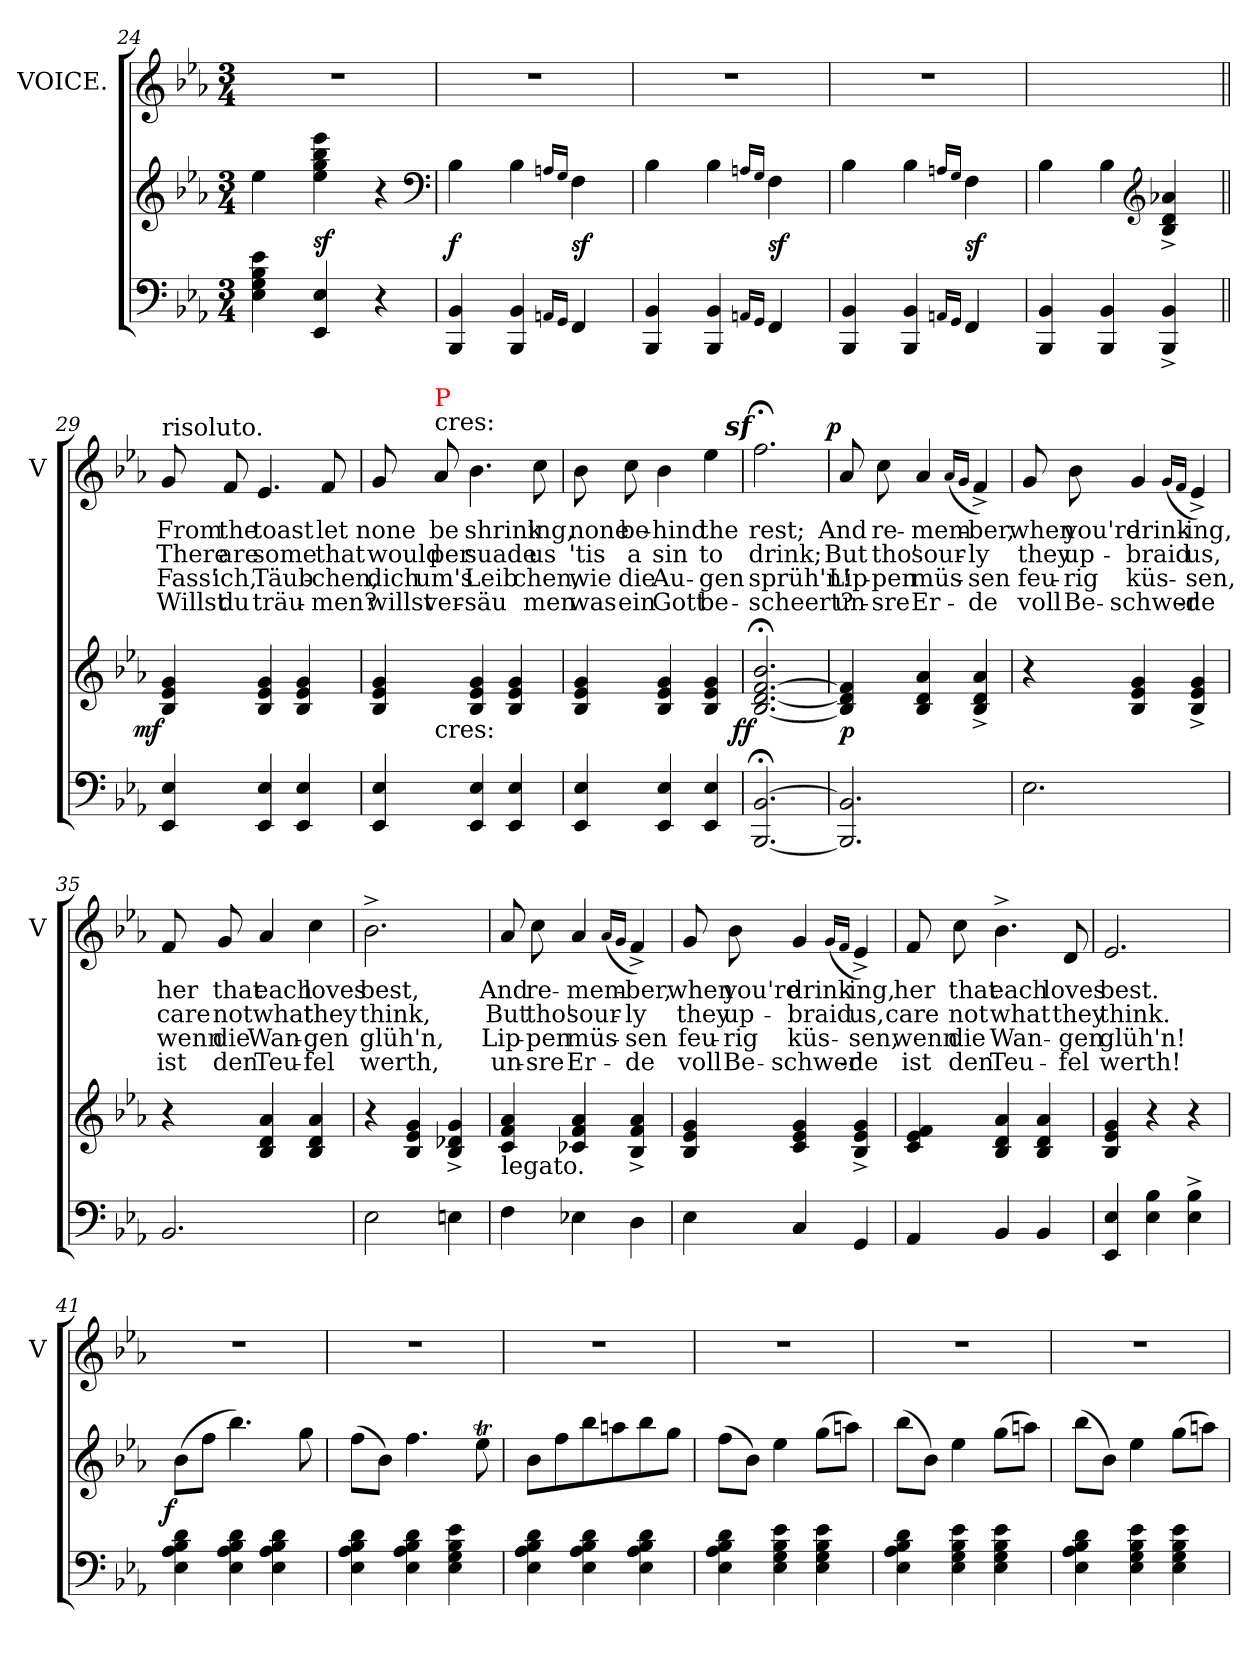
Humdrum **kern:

**kern	**kern	**dynam	**kern	**text	**text	**text	**text	**dynam
*part2	*part2	*part2	*part1	*part1	*part1	*part1	*part1	*part1
*staff3	*staff2	*staff2/3	*staff1	*staff1	*staff1	*staff1	*staff1	*staff1
*	*	*	*I"VOICE.	*	*	*	*	*
*	*	*	*I'V	*	*	*	*	*
*clefF4	*clefG2	*	*clefG2	*	*	*	*	*
*k[b-e-a-]	*k[b-e-a-]	*	*k[b-e-a-]	*	*	*	*	*
*E-:	*E-:	*	*E-:	*	*	*	*	*
*M3/4	*M3/4	*	*M3/4	*	*	*	*	*
=24	=24	=24	=24	=24	=24	=24	=24	=24
4e- 4B- 4G 4E-	4ee-	.	2.r	.	.	.	.	.
4E- 4EE-	4ee- 4bb- 4gg 4eee-	sf	.	.	.	.	.	.
4r	4r	.	.	.	.	.	.	.
*	*clefF4	*	*	*	*	*	*	*
=25	=25	=25	=25	=25	=25	=25	=25	=25
4BB-/ 4BBB-/	4B-	f	2.r	.	.	.	.	.
4BB-/ 4BBB-/	4B-	.	.	.	.	.	.	.
16qqAAn/LL	16qqAnLL	.	.	.	.	.	.	.
16qqGGJJ	16qqGJJ	.	.	.	.	.	.	.
4FF/	4F	sf	.	.	.	.	.	.
=26	=26	=26	=26	=26	=26	=26	=26	=26
4BB-/ 4BBB-/	4B-	.	2.r	.	.	.	.	.
4BB-/ 4BBB-/	4B-	.	.	.	.	.	.	.
16qqAAn/LL	16qqAnLL	.	.	.	.	.	.	.
16qqGGJJ	16qqGJJ	.	.	.	.	.	.	.
4FF/	4F	sf	.	.	.	.	.	.
=27	=27	=27	=27	=27	=27	=27	=27	=27
4BB-/ 4BBB-/	4B-	.	2.r	.	.	.	.	.
4BB-/ 4BBB-/	4B-	.	.	.	.	.	.	.
16qqAAn/LL	16qqAnLL	.	.	.	.	.	.	.
16qqGGJJ	16qqGJJ	.	.	.	.	.	.	.
4FF/	4F	sf	.	.	.	.	.	.
=28	=28	=28	=28	=28	=28	=28	=28	=28
4BB-/ 4BBB-/	4B-	.	2.rffyy	.	.	.	.	.
4BB-/ 4BBB-/	4B-	.	.	.	.	.	.	.
*	*clefG2	*	*	*	*	*	*	*
4BB-^>/ 4BBB-^>/	4a-X^> 4d^> 4B-^>	.	.	.	.	.	.	.
=29||	=29||	=29||	=29||	=29||	=29||	=29||	=29||	=29||
!	!	!	!LO:TX:a:t=risoluto.	!	!	!	!	!
!	!	!LO:DY:rj	!	!	!	!	!	!
4E- 4EE-	4g 4e- 4B-	mf	8g	From	There	Fass'	Willst	.
.	.	.	8f	the	are	ich,	du	.
4E- 4EE-	4g 4e- 4B-	.	4.e-	toast	some	Täub-	träu-	.
4E- 4EE-	4g 4e- 4B-	.	.	.	.	.	.	.
.	.	.	8f	let	that	-chen,	-men?	.
=30	=30	=30	=30	=30	=30	=30	=30	=30
*	*^	*	*	*	*	*	*	*
4EE- 4E-	4g 4e- 4B-	8ryy	.	8g	none	would	dich	willst	.
!	!	!	!	!LO:TX:a:t=cres&colon;	!	!	!	!	!
!	!	!	!	!LO:TX:a:color=red:t=P	!	!	!	!	!
!	!	!LO:TX:c:t=cres&colon;	!	!	!	!	!	!	!
.	.	2ryy	.	8a-	be	per	um's	ver-	.
4EE- 4E-	4g 4e- 4B-	.	.	4.b-	shrink	suade	Leib	-säu	.
4EE- 4E-	4g 4e- 4B-	.	.	.	.	.	.	.	.
.	.	8ryy	.	8cc	ing,	us	chen,	men	.
*	*v	*v	*	*	*	*	*	*	*
=31	=31	=31	=31	=31	=31	=31	=31	=31
4EE- 4E-	4g 4e- 4B-	.	8b-	none	'tis	wie	was	.
.	.	.	8cc	be-	a	die	ein	.
4EE- 4E-	4g 4e- 4B-	.	4b-	-hind	sin	Au-	Gott	.
4EE- 4E-	4g 4e- 4B-	.	4ee-	the	-to	-gen	be-	.
=32	=32	=32	=32	=32	=32	=32	=32	=32
!	!	!LO:DY:rj	!LO:DY:rj	!	!	!	!	!
[2.BB-;/ [2.BBB-;/	2.b-;< [2.f;< [2.d;< [2.B-;<	ff	2.ffz>;<	rest;	drink;	sprüh'n!	-scheert?	.
=33	=33	=33	=33	=33	=33	=33	=33	=33
!	!	!	!	!	!	!	!	!LO:DY:a:rj
2.BB-]/ 2.BBB-]/	4f] 4d] 4B-]	p	8a-	And	But	Lip-	un-	p
.	.	.	8cc	re-	tho'	-pen	-sre	.
.	4a-/ 4d/ 4B-/	.	4a-	-mem-	sour-	müs-	Er-	.
.	.	.	(<16qqa-/LL	.	.	.	.	.
.	.	.	16qqg/JJ	.	.	.	.	.
.	4a-^>/ 4d^>/ 4B-^>/	.	4f^>)	-ber,	-ly	-sen	-de	.
=34	=34	=34	=34	=34	=34	=34	=34	=34
2.E-\	4r	.	8g	when	they	feu-	voll	.
.	.	.	8b-	you're	up-	-rig	Be-	.
.	4g/ 4e-/ 4B-/	.	4g	drink-	-braid	küs-	-schwer-	.
.	.	.	(<16qqg/LL	.	.	.	.	.
.	.	.	16qqf/JJ	.	.	.	.	.
.	4g^>/ 4e-^>/ 4B-^>/	.	4e-^>)	-ing,	us,	-sen,	-de	.
=35	=35	=35	=35	=35	=35	=35	=35	=35
2.BB-/	4r	.	8f	her	care	wenn	ist	.
.	.	.	8g	that	not	die	den	.
.	4a- 4d 4B-	.	4a-	each	what	Wan-	Teu-	.
.	4a- 4d 4B-	.	4cc	loves	they	-gen	-fel	.
=36	=36	=36	=36	=36	=36	=36	=36	=36
2E-\	4r	.	2.b-^>	best,	think,	glüh'n,	werth,	.
.	4g 4e- 4B-	.	.	.	.	.	.	.
4En	4g^> 4d-X^> 4B-^>	.	.	.	.	.	.	.
=37	=37	=37	=37	=37	=37	=37	=37	=37
!	!LO:TX:b:t=legato.	!	!	!	!	!	!	!
4F	4a- 4f 4c	.	8a-	And	But	Lip-	un-	.
.	.	.	8cc	re-	tho'	-pen	-sre	.
4E-X\	4a- 4f 4c-X	.	4a-	-mem-	sour-	müs-	Er-	.
.	.	.	(<16qqa-/LL	.	.	.	.	.
.	.	.	16qqg/JJ	.	.	.	.	.
4D	4a-^> 4f^> 4B-^>	.	4f^>)	-ber,	-ly	-sen	-de	.
=38	=38	=38	=38	=38	=38	=38	=38	=38
4E-	4g 4e- 4B-	.	8g	when	they	feu-	voll	.
.	.	.	8b-	you're	up-	-rig	Be-	.
4C	4g 4e- 4c	.	4g	drink-	-braid	küs-	-schwer-	.
.	.	.	(<16qqg/LL	.	.	.	.	.
.	.	.	16qqf/JJ	.	.	.	.	.
4GG	4g^> 4e-^> 4B-^>	.	4e-^>)	-ing,	us,	-sen,	-de	.
=39	=39	=39	=39	=39	=39	=39	=39	=39
4AA-/	4f 4e- 4c	.	8f	her	care	wenn	ist	.
.	.	.	8cc	that	not	die	den	.
4BB-	4a- 4d 4B-	.	4.b-^>	each	what	Wan-	Teu-	.
4BB-	4a- 4d 4B-	.	.	.	.	.	.	.
.	.	.	8d	loves	they	-gen	-fel	.
=40	=40	=40	=40	=40	=40	=40	=40	=40
4E-/ 4EE-/	4g 4e- 4B-	.	2.e-	best.	think.	glüh'n!	werth!	.
4B-\ 4E-\	4r	.	.	.	.	.	.	.
4B-^>\ 4E-^>\	4r	.	.	.	.	.	.	.
=41	=41	=41	=41	=41	=41	=41	=41	=41
!	!	!LO:DY:rj	!	!	!	!	!	!
4d 4B- 4A- 4E-	(>8b-\L	f	2.r	.	.	.	.	.
.	8ffJ	.	.	.	.	.	.	.
4d 4B- 4A- 4E-	4.bb-)	.	.	.	.	.	.	.
4d 4B- 4A- 4E-	.	.	.	.	.	.	.	.
.	8gg	.	.	.	.	.	.	.
=42	=42	=42	=42	=42	=42	=42	=42	=42
4d 4B- 4A- 4E-	(>8ffL	.	2.r	.	.	.	.	.
.	8b-J)	.	.	.	.	.	.	.
4d 4B- 4A- 4E-	4.ff	.	.	.	.	.	.	.
4e- 4B- 4G 4E-	.	.	.	.	.	.	.	.
.	8ee-T	.	.	.	.	.	.	.
=43	=43	=43	=43	=43	=43	=43	=43	=43
4d 4B- 4A- 4E-	8b-L	.	2.r	.	.	.	.	.
.	8ff	.	.	.	.	.	.	.
4d 4B- 4A- 4E-	8bb-	.	.	.	.	.	.	.
.	8aan	.	.	.	.	.	.	.
4d 4B- 4A- 4E-	8bb-	.	.	.	.	.	.	.
.	8ggJ	.	.	.	.	.	.	.
=44	=44	=44	=44	=44	=44	=44	=44	=44
4d 4B- 4A- 4E-	(>8ffL	.	2.r	.	.	.	.	.
.	8b-J)	.	.	.	.	.	.	.
4e- 4B- 4G 4E-	4ee-	.	.	.	.	.	.	.
4e- 4B- 4G 4E-	(>8ggL	.	.	.	.	.	.	.
.	8aanJ)	.	.	.	.	.	.	.
=45	=45	=45	=45	=45	=45	=45	=45	=45
4d 4B- 4A- 4E-	(>8bb-L	.	2.r	.	.	.	.	.
.	8b-J)	.	.	.	.	.	.	.
4e- 4B- 4G 4E-	4ee-	.	.	.	.	.	.	.
4e- 4B- 4G 4E-	(>8ggL	.	.	.	.	.	.	.
.	8aanJ)	.	.	.	.	.	.	.
=46	=46	=46	=46	=46	=46	=46	=46	=46
4d 4B- 4A- 4E-	(>8bb-L	.	2.r	.	.	.	.	.
.	8b-J)	.	.	.	.	.	.	.
4e- 4B- 4G 4E-	4ee-	.	.	.	.	.	.	.
4e- 4B- 4G 4E-	(>8ggL	.	.	.	.	.	.	.
.	8aanJ)	.	.	.	.	.	.	.
=	=	=	=	=	=	=	=	=
*-	*-	*-	*-	*-	*-	*-	*-	*-
